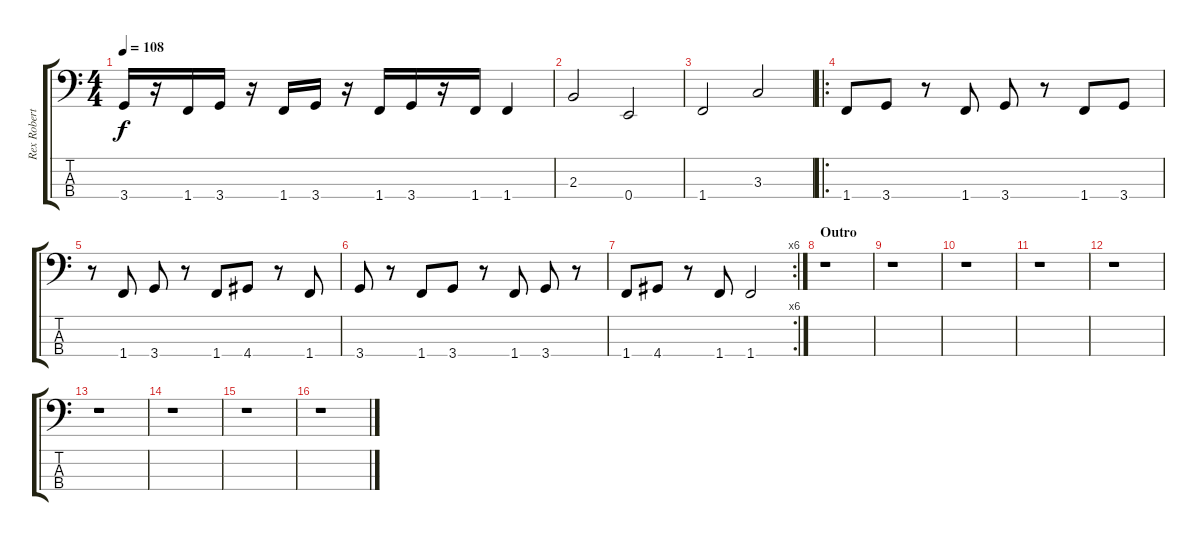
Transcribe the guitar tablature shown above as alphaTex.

\track ("Rex Robert Brown" "Rex Robert") {instrument electricbasspick}
\staff {score tabs}
\tuning (G2 D2 A1 E1) {hide}
\ts (4 4)
\tempo 108
\clef f4
\ks c
3.4.16{dy f} r.16 1.4.16 3.4.16 r.16 1.4.16 3.4.16 r.16 1.4.16 3.4.16 r.16 1.4.16 1.4.4 |
2.3.2 0.4.2 |
1.4.2 3.3.2 |
\ro
1.4.8 3.4.8 r.8 1.4.8 3.4.8 r.8 1.4.8 3.4.8 |
r.8 1.4.8 3.4.8 r.8 1.4.8 4.4.8 r.8 1.4.8 |
3.4.8 r.8 1.4.8 3.4.8 r.8 1.4.8 3.4.8 r.8 |
\rc 6
1.4.8 4.4.8 r.8 1.4.8 1.4.2 |
\section ("" "Outro")
r.1 |
r.1 |
r.1 |
r.1 |
r.1 |
r.1 |
r.1 |
r.1 |
r.1
